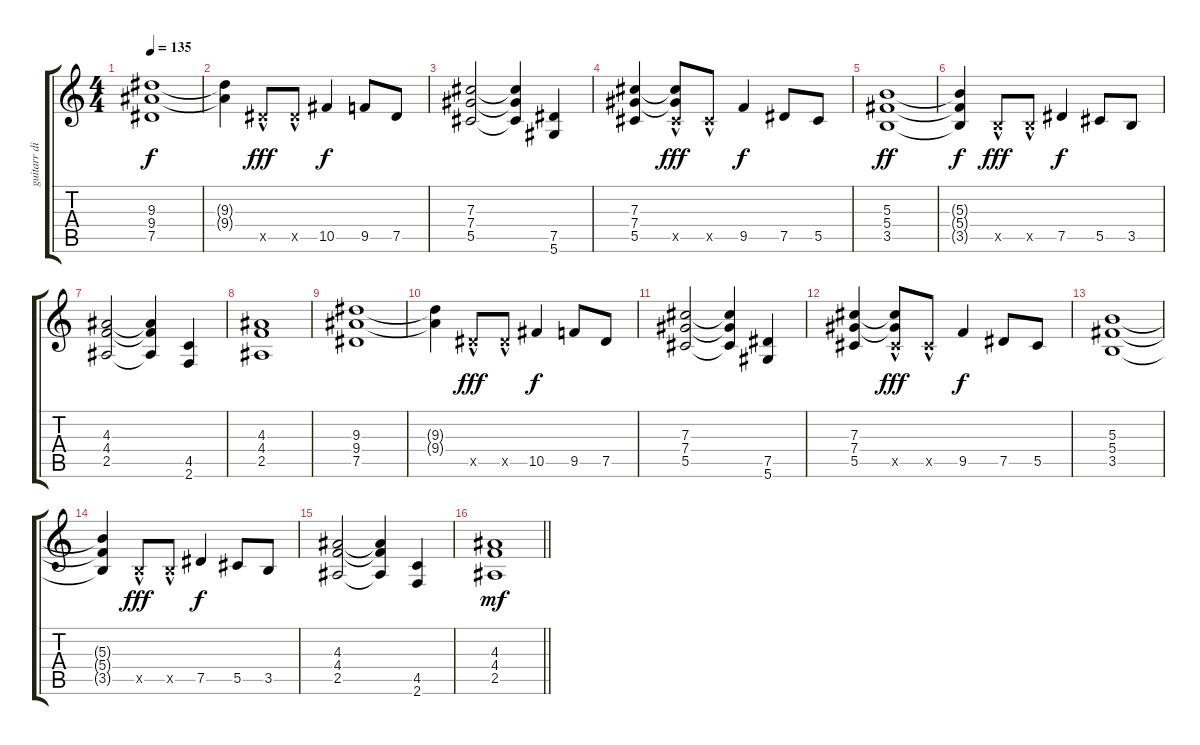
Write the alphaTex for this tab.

\track ("guitarr distorsion (1)" "guitarr di") {instrument overdrivenguitar}
\staff {score tabs}
\tuning (Eb4 Bb3 Gb3 Db3 Ab2 Eb2) {hide}
\ts (4 4)
\tempo 135
\clef g2
\ks c
(9.3 9.4 7.5).1{dy f} |
(9.3{t} 9.4{t}).4 7.5{hac x}.8{dy fff} 7.5{hac x}.8 10.5.4{dy f} 9.5.8 7.5.8 |
(7.3 7.4 5.5).2 (7.3{t} 7.4{t} 5.5{t}).4 (7.5 5.6).4 |
(7.3 7.4 5.5).4 (7.3{t} 7.4{t} 5.5{hac x}).8{dy fff} 5.5{hac x}.8 9.5.4{dy f} 7.5.8 5.5.8 |
(5.3 5.4 3.5).1{dy ff} |
(5.3{t} 5.4{t} 3.5{t}).4{dy f} 3.5{hac x}.8{dy fff} 3.5{hac x}.8 7.5.4{dy f} 5.5.8 3.5.8 |
(4.3 4.4 2.5).2 (4.3{t} 4.4{t} 2.5{t}).4 (4.5 2.6).4 |
(4.3 4.4 2.5).1 |
(9.3 9.4 7.5).1 |
(9.3{t} 9.4{t}).4 7.5{hac x}.8{dy fff} 7.5{hac x}.8 10.5.4{dy f} 9.5.8 7.5.8 |
(7.3 7.4 5.5).2 (7.3{t} 7.4{t} 5.5{t}).4 (7.5 5.6).4 |
(7.3 7.4 5.5).4 (7.3{t} 7.4{t} 5.5{hac x}).8{dy fff} 5.5{hac x}.8 9.5.4{dy f} 7.5.8 5.5.8 |
(5.3 5.4 3.5).1 |
(5.3{t} 5.4{t} 3.5{t}).4 3.5{hac x}.8{dy fff} 3.5{hac x}.8 7.5.4{dy f} 5.5.8 3.5.8 |
(4.3 4.4 2.5).2 (4.3{t} 4.4{t} 2.5{t}).4 (4.5 2.6).4 |
\barLineRight lightlight
(4.3 4.4 2.5).1{dy mf}
